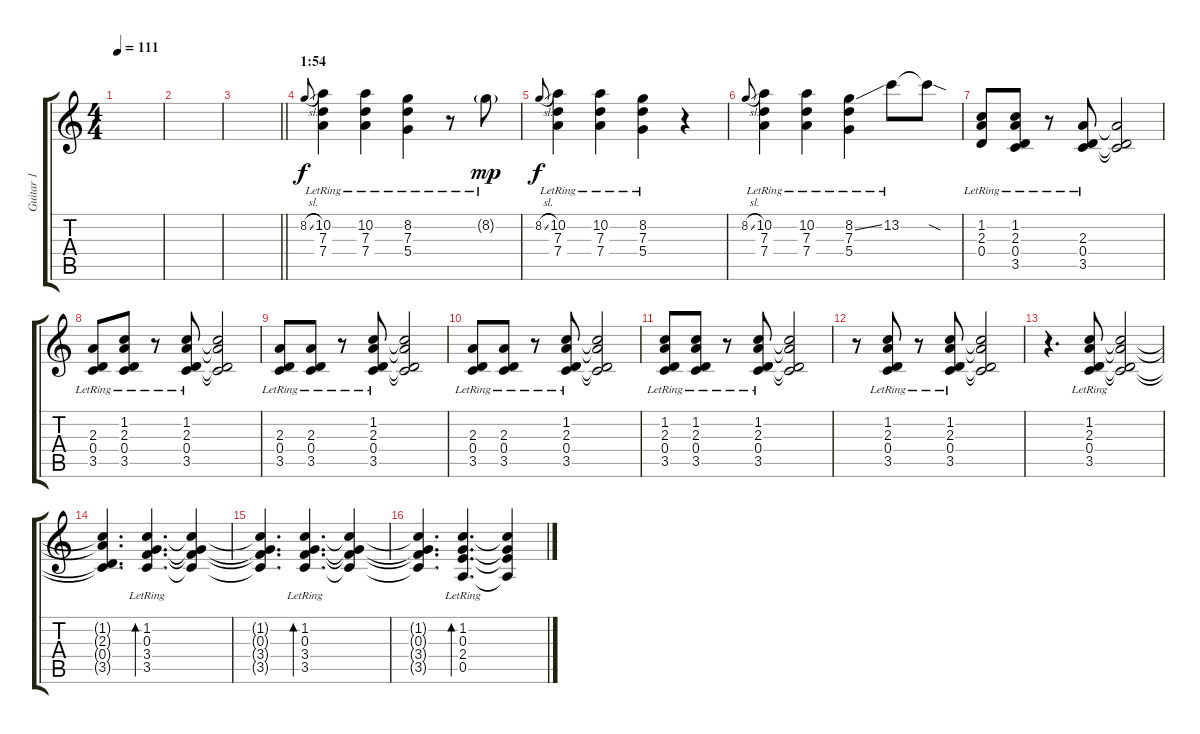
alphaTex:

\track ("Guitar 1" "Guitar 1") {instrument acousticguitarsteel}
\staff {score tabs}
\tuning (E4 B3 G3 D3 A2 D2) {hide}
\ts (4 4)
\tempo 111
\clef g2
\ks c
|
|
\barLineRight lightlight
|
\section ("" "1:54")
8.2{sl}.8{gr onbeat} (10.2{lr} 7.3{lr} 7.4{lr}).4 (10.2{lr} 7.3{lr} 7.4{lr}).4 (8.2{lr} 7.3{lr} 5.4{lr}).4 r.8 8.2{g lr}.8{dy mp} |
8.2{sl}.8{gr onbeat dy f} (10.2{lr} 7.3{lr} 7.4{lr}).4 (10.2{lr} 7.3{lr} 7.4{lr}).4 (8.2{lr} 7.3{lr} 5.4{lr}).4 r.4 |
8.2{sl}.8{gr onbeat} (10.2{lr} 7.3{lr} 7.4{lr}).4 (10.2{lr} 7.3{lr} 7.4{lr}).4 (8.2{ss lr} 7.3{lr} 5.4{lr}).4 13.2{lr}.8 13.2{sod t}.8 |
(1.2{lr} 2.3{lr} 0.4{lr}).8 (1.2{lr} 2.3{lr} 0.4{lr} 3.5{lr}).8 r.8 (2.3{lr} 0.4{lr} 3.5{lr}).8 (2.3{t} 0.4{t} 3.5{t}).2 |
(2.3{lr} 0.4{lr} 3.5{lr}).8 (1.2{lr} 2.3{lr} 0.4{lr} 3.5{lr}).8 r.8 (1.2{lr} 2.3{lr} 0.4{lr} 3.5{lr}).8 (1.2{t} 2.3{t} 0.4{t} 3.5{t}).2 |
(2.3{lr} 0.4{lr} 3.5{lr}).8 (2.3{lr} 0.4{lr} 3.5{lr}).8 r.8 (1.2{lr} 2.3{lr} 0.4{lr} 3.5{lr}).8 (1.2{t} 2.3{t} 0.4{t} 3.5{t}).2 |
(2.3{lr} 0.4{lr} 3.5{lr}).8 (2.3{lr} 0.4{lr} 3.5{lr}).8 r.8 (1.2{lr} 2.3{lr} 0.4{lr} 3.5{lr}).8 (1.2{t} 2.3{t} 0.4{t} 3.5{t}).2 |
(1.2{lr} 2.3{lr} 0.4{lr} 3.5{lr}).8 (1.2{lr} 2.3{lr} 0.4{lr} 3.5{lr}).8 r.8 (1.2{lr} 2.3{lr} 0.4{lr} 3.5{lr}).8 (1.2{t} 2.3{t} 0.4{t} 3.5{t}).2 |
r.8 (1.2{lr} 2.3{lr} 0.4{lr} 3.5{lr}).8 r.8 (1.2{lr} 2.3{lr} 0.4{lr} 3.5{lr}).8 (1.2{t} 2.3{t} 0.4{t} 3.5{t}).2 |
r.4{d} (1.2{lr} 2.3{lr} 0.4{lr} 3.5{lr}).8 (1.2{t} 2.3{t} 0.4{t} 3.5{t}).2 |
(1.2{t} 2.3{t} 0.4{t} 3.5{t}).4{d} (1.2{lr} 0.3{lr} 3.4{lr} 3.5{lr}).4{d bd 120} (1.2{t} 0.3{t} 3.4{t} 3.5{t}).4 |
(1.2{t} 0.3{t} 3.4{t} 3.5{t}).4{d} (1.2{lr} 0.3{lr} 3.4{lr} 3.5{lr}).4{d bd 120} (1.2{t} 0.3{t} 3.4{t} 3.5{t}).4 |
(1.2{t} 0.3{t} 3.4{t} 3.5{t}).4{d} (1.2{lr} 0.3{lr} 2.4{lr} 0.5{lr}).4{d bd 120} (1.2{t} 0.3{t} 2.4{t} 0.5{t}).4
